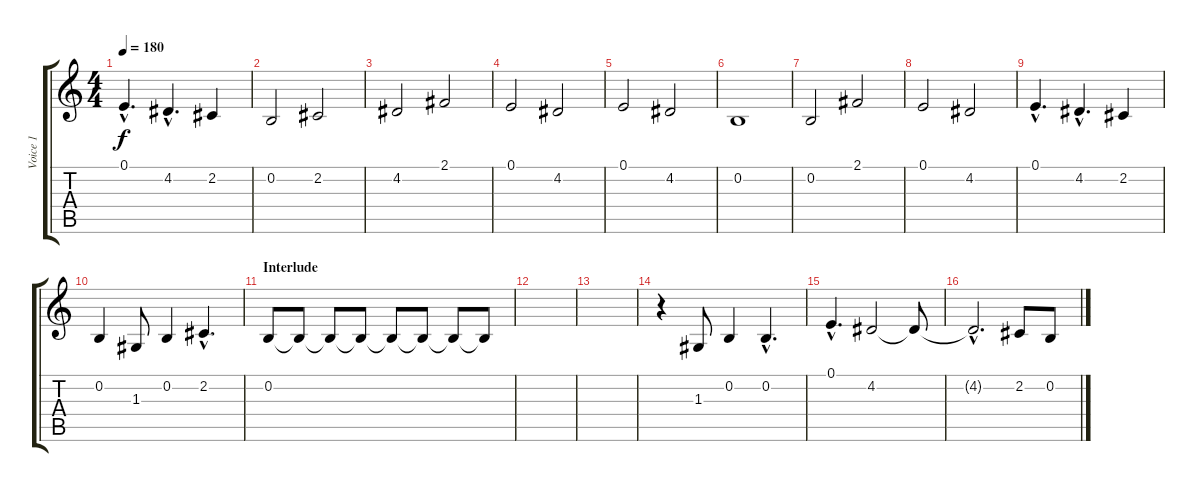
\track ("Voice 1" "Voice 1") {instrument lead8bassandlead}
\staff {score tabs}
\tuning (E4 B3 G3 D3 A2 E2) {hide}
\ts (4 4)
\tempo 180
\clef g2
\ks c
0.1{hac}.4{d dy f} 4.2{hac}.4{d} 2.2.4 |
0.2.2 2.2.2 |
4.2.2 2.1.2 |
0.1.2 4.2.2 |
0.1.2 4.2.2 |
0.2.1 |
0.2.2 2.1.2 |
0.1.2 4.2.2 |
0.1{hac}.4{d} 4.2{hac}.4{d} 2.2.4 |
0.2.4 1.3.8 0.2.4 2.2{hac}.4{d} |
\section ("" "Interlude")
0.2.8{volume 3} 0.2{t}.8 0.2{t}.8 0.2{t}.8 0.2{t}.8 0.2{t}.8 0.2{t}.8 0.2{t}.8 |
|
|
r.4 1.3.8{volume 16} 0.2.4 0.2{hac}.4{d} |
0.1{hac}.4{d} 4.2.2 4.2{t}.8 |
4.2{hac t}.2{d} 2.2.8 0.2.8{volume 3}
